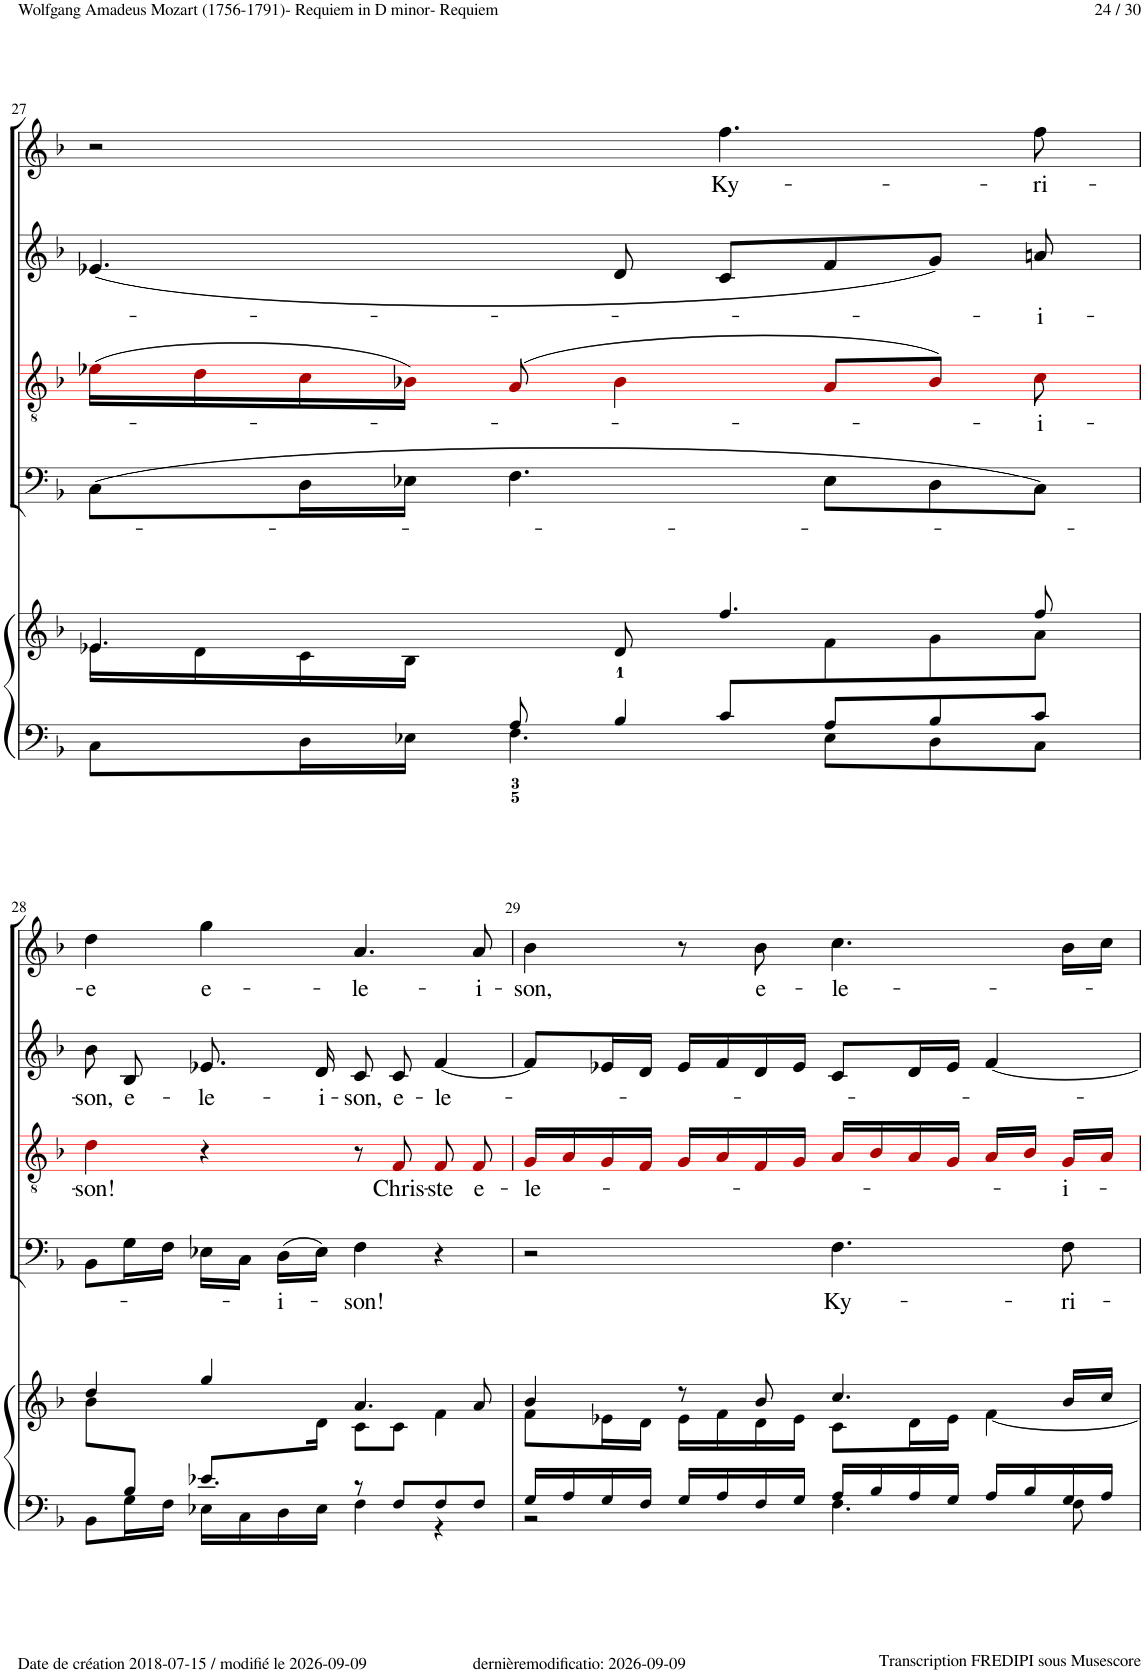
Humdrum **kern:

**kern	**kern	**kern	**text	**kern	**text	**kern	**text	**kern	**text
*part5	*part5	*part4	*part4	*part3	*part3	*part2	*part2	*part1	*part1
*staff6	*staff5	*staff4	*staff4	*staff3	*staff3	*staff2	*staff2	*staff1	*staff1
*I"Piano	*	*I"Basso Chorus	*	*I"Tenor Chorus	*	*I"Alto Chorus	*	*I"Soprano Chorus	*
*I'Pno	*	*I'Ch	*	*	*	*I'Ch	*	*I'Ch	*
!!LO:PB:g=z
*clefF4	*clefG2	*clefF4	*	*clefGv2	*	*clefG2	*	*clefG2	*
*	*	*	*	*ITrd8c14	*	*	*	*	*
*k[b-]	*k[b-]	*k[b-]	*	*k[b-]	*	*k[b-]	*	*k[b-]	*
*M4/4	*M4/4	*M4/4	*	*M4/4	*	*M4/4	*	*M4/4	*
*met(c)	*met(c)	*met(c)	*	*met(c)	*	*met(c)	*	*met(c)	*
=27	=27	=27	=27	=27	=27	=27	=27	=27	=27
*^	*^	*	*	*	*	*	*	*	*
*	*^	*	*	*	*	*	*	*	*	*	*
!	!	!	!	!LO:N:head=solid	!	!	!	!	!	!	!	!
2ryy	4ryy	8C\L	4.e-X/	16e-\LL	(8C!\L	.	(16e-X!i\LL	.	(4.e-X!/	.	2r	.
.	.	.	.	16d\	.	.	16d!i\	.	.	.	.	.
.	.	16D\L	.	16c\	16D!\L	.	16c!i\	.	.	.	.	.
.	.	16E-X\JJ	.	16B-\JJ	16E-X!\JJ	.	16B-X!i\JJ)	.	.	.	.	.
.	8A/	4.F\	.	8ryy	4.F!\	.	(8A!i/	.	.	.	.	.
.	4B-/	.	8d/	8ryy	.	.	4B-!i\	.	8d!/	.	.	.
!	!	!	!	!	!	!	!	!	!	!	!	!LO:LY:b
8c/L	.	.	4.ff/	8ryy	.	.	.	.	8c!/L	.	4.ff!\	Ky-
4.ryy	8A/L	8E-\L	.	8f\	8E-!\L	.	8A!i/L	.	8f!/	.	.	.
.	8B-/	8D\	.	8g\	8D!\	.	8B-!i/J)	.	8g!/J)	.	.	.
!	!	!	!	!	!	!	!	!LO:LY:b	!	!LO:LY:b	!	!LO:LY:b
.	8c/J	8C\J	8ff/	8a\J	8C!\J)	.	8c!i\	-i-	8an!/	-i-	8ff!\	-ri-
!!LO:LB:g=z
=28	=28	=28	=28	=28	=28	=28	=28	=28	=28	=28	=28	=28
!	!	!	!	!	!	!	!	!LO:LY:b	!	!LO:LY:b	!	!LO:LY:b
8ryy	8BB-\L	2ryy	4dd/	8b-\L	8BB-!\L	.	4d!i\	-son!	8b-!\	-son,	4dd!\	-e
!	!	!	!	!	!	!	!	!	!	!LO:LY:b	!	!
8B-/J	16G\L	.	.	16ryy	16G!\L	.	.	.	8B-!/	e-	.	.
*	*	*	*v	*v	*	*	*	*	*	*	*	*
.	16F\JJ	.	.	16F!\JJ	.	.	.	.	.	.	.
!	!	!	!	!	!	!	!	!	!LO:LY:b	!	!LO:LY:b
8.e-X/L	16E-X\LL	.	4gg/	16E-X!\LL	.	4r	.	8.e-X!/	-le-	4gg!\	e-
.	16C\	.	.	16C!\JJ	.	.	.	.	.	.	.
!	!	!	!	!	!LO:LY:b	!	!	!	!	!	!
.	16D\	.	.	(16D!\LL	-i-	.	.	.	.	.	.
*	*	*	*^	*	*	*	*	*	*	*	*
!	!	!	!	!	!	!	!	!	!	!LO:LY:b	!	!
2ryy	16E-\JJ	.	.	16d\Jk	16E-!\JJ)	.	.	.	16d!/	-i-	.	.
!	!	!	!	!	!	!LO:LY:b	!	!	!	!LO:LY:b	!	!LO:LY:b
.	8r	4F\	4.a/	8c\L	4F!\	-son!	8r	.	8c!/	-son,	4.a!/	-le-
!	!	!	!	!	!	!	!	!LO:LY:b	!	!LO:LY:b	!	!
.	8F/L	.	.	8c\J	.	.	8F!i/	Chris-	8c!/	e-	.	.
!	!	!	!	!	!	!	!	!LO:LY:b	!	!LO:LY:b	!	!
.	8F/	4r	.	4f\	4r	.	8F!i/	-ste	[4f!/	-le-	.	.
!	!	!	!	!	!	!	!	!LO:LY:b	!	!	!	!LO:LY:b
.	8F/J	.	8a/	.	.	.	8F!i/	e-	.	.	8a!/	-i-
16ryy	.	.	.	.	.	.	.	.	.	.	.	.
*	*v	*v	*	*	*	*	*	*	*	*	*	*
=29	=29	=29	=29	=29	=29	=29	=29	=29	=29	=29	=29
!	!	!	!	!	!	!	!LO:LY:b	!	!	!	!LO:LY:b
16G/LL	2r	4b-/	8f\L	2r	.	16G!i/LL	-le-	8f!/L]	.	4b-!\	-son,
16A/	.	.	.	.	.	16A!i/	.	.	.	.	.
16G/	.	.	16e-X\L	.	.	16G!i/	.	16e-X!/L	.	.	.
16F/JJ	.	.	16d\JJ	.	.	16F!i/JJ	.	16d!/JJ	.	.	.
16G/LL	.	8r	16e-\LL	.	.	16G!i/LL	.	16e-!/LL	.	8r	.
16A/	.	.	16f\	.	.	16A!i/	.	16f!/	.	.	.
!	!	!	!	!	!	!	!	!	!	!	!LO:LY:b
16F/	.	8b-/	16d\	.	.	16F!i/	.	16d!/	.	8b-!\	e-
16G/JJ	.	.	16e-\JJ	.	.	16G!i/JJ	.	16e-!/JJ	.	.	.
!	!	!	!	!	!LO:LY:b	!	!	!	!	!	!LO:LY:b
16A/LL	4.F\	4.cc/	8c\L	4.F!\	Ky-	16A!i/LL	.	8c!/L	.	4.cc!\	-le-
16B-/	.	.	.	.	.	16B-!i/	.	.	.	.	.
16A/	.	.	16d\L	.	.	16A!i/	.	16d!/L	.	.	.
16G/JJ	.	.	16e-\JJ	.	.	16G!i/JJ	.	16e-!/JJ	.	.	.
16A/LL	.	.	[4f\	.	.	16A!i/LL	.	[4f!/	.	.	.
16B-/	.	.	.	.	.	16B-!i/JJ	.	.	.	.	.
!	!	!	!	!	!LO:LY:b	!	!LO:LY:b	!	!	!	!
16G/	8F\	16b-/LL	.	8F!\	-ri-	16G!i/LL	-i-	.	.	16b-!\LL	.
16A/JJ	.	16cc/JJ	.	.	.	16A!i/JJ	.	.	.	16cc!\JJ	.
*v	*v	*	*	*	*	*	*	*	*	*	*
*	*v	*v	*	*	*	*	*	*	*	*
=	=	=	=	=	=	=	=	=	=
*-	*-	*-	*-	*-	*-	*-	*-	*-	*-
